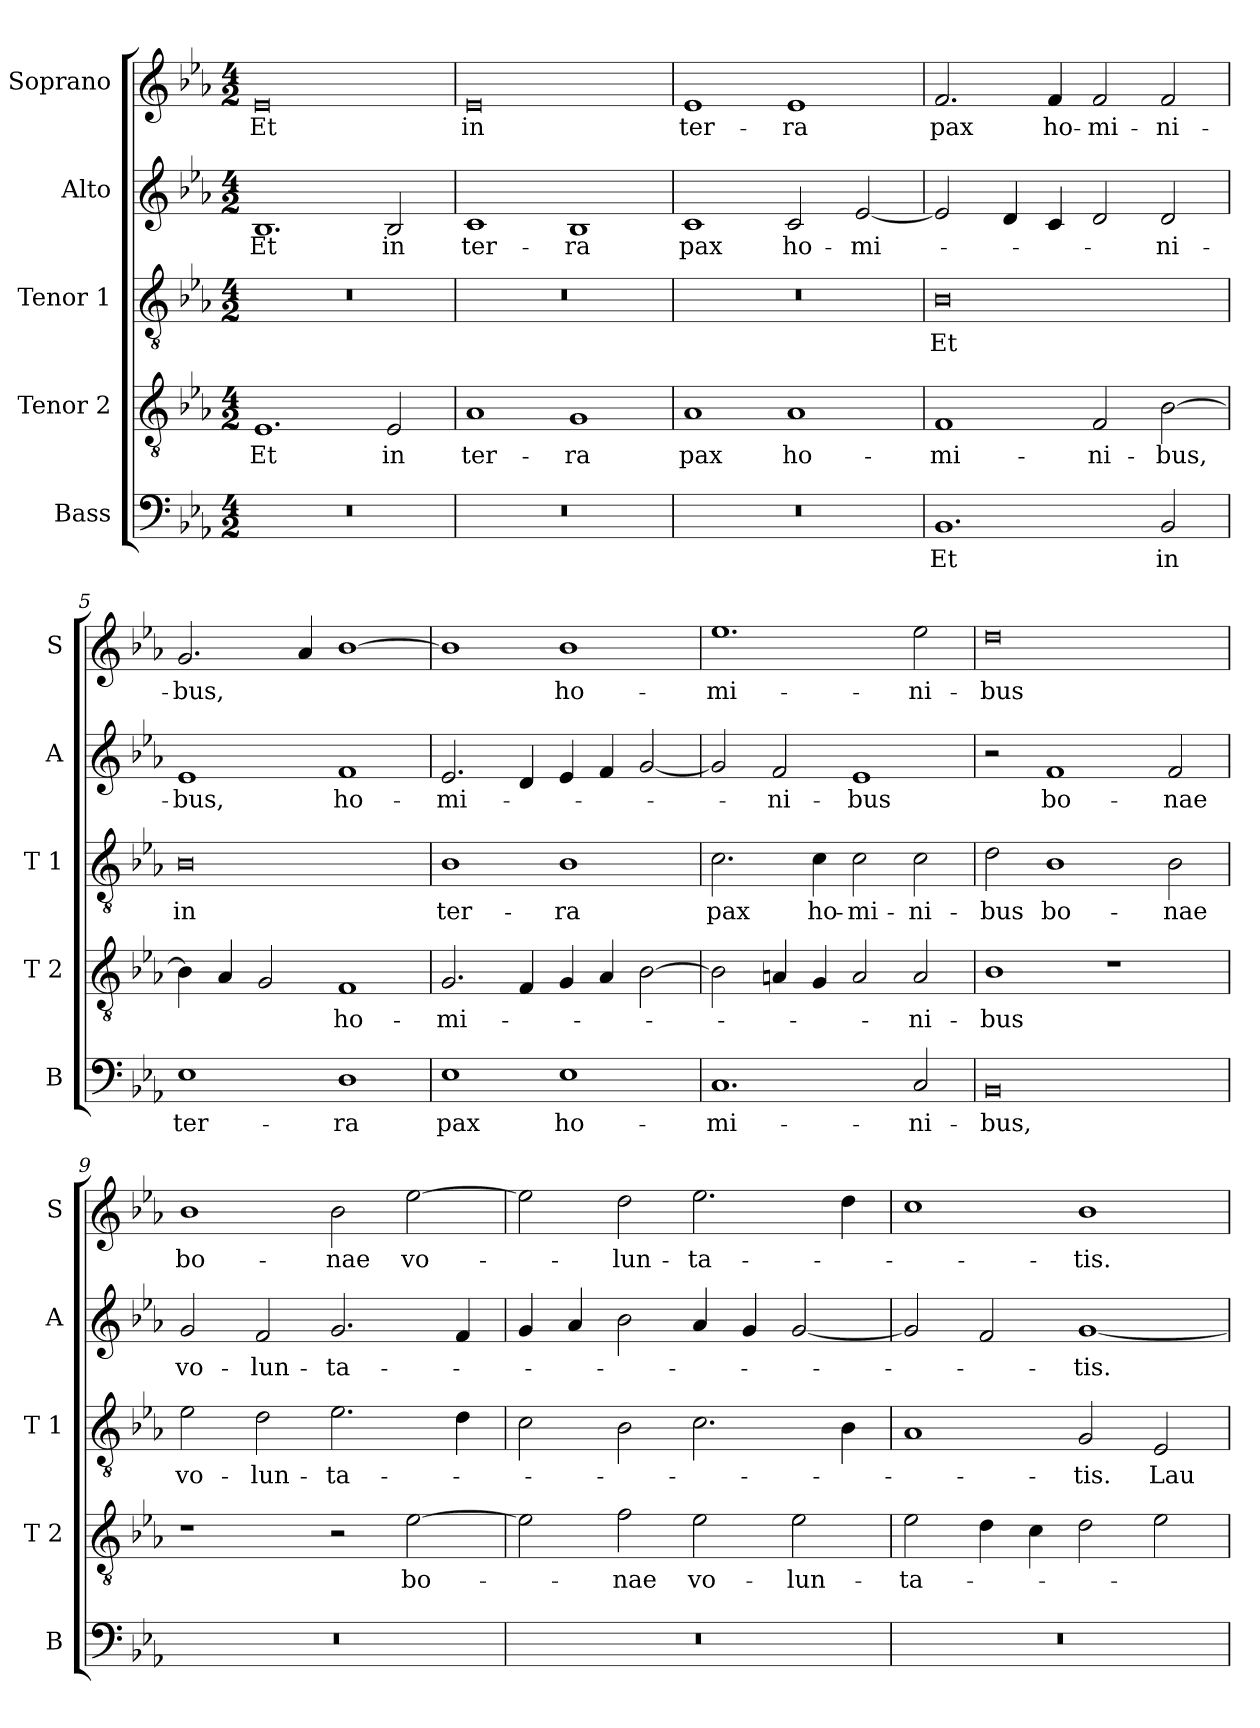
**kern	**text	**kern	**text	**kern	**text	**kern	**text	**kern	**text
*part5	*part5	*part4	*part4	*part3	*part3	*part2	*part2	*part1	*part1
*staff5	*staff5	*staff4	*staff4	*staff3	*staff3	*staff2	*staff2	*staff1	*staff1
*I"Bass	*	*I"Tenor 2	*	*I"Tenor 1	*	*I"Alto	*	*I"Soprano	*
*I'B	*	*I'T 2	*	*I'T 1	*	*I'A	*	*I'S	*
*clefF4	*	*clefGv2	*	*clefGv2	*	*clefG2	*	*clefG2	*
*k[b-e-a-]	*	*k[b-e-a-]	*	*k[b-e-a-]	*	*k[b-e-a-]	*	*k[b-e-a-]	*
*E-:	*	*E-:	*	*E-:	*	*E-:	*	*E-:	*
*M4/2	*	*M4/2	*	*M4/2	*	*M4/2	*	*M4/2	*
=1	=1	=1	=1	=1	=1	=1	=1	=1	=1
!	!	!	!LO:LY:b	!	!	!	!LO:LY:b	!	!LO:LY:b
0r	.	1.E-	Et	0r	.	1.B-	Et	0e-	Et
!	!	!	!LO:LY:b	!	!	!	!LO:LY:b	!	!
.	.	2E-/	in	.	.	2B-/	in	.	.
=2	=2	=2	=2	=2	=2	=2	=2	=2	=2
!	!	!	!LO:LY:b	!	!	!	!LO:LY:b	!	!LO:LY:b
0r	.	1A-	ter-	0r	.	1c	ter-	0e-	in
!	!	!	!LO:LY:b	!	!	!	!LO:LY:b	!	!
.	.	1G	-ra	.	.	1B-	-ra	.	.
=3	=3	=3	=3	=3	=3	=3	=3	=3	=3
!	!	!	!LO:LY:b	!	!	!	!LO:LY:b	!	!LO:LY:b
0r	.	1A-	pax	0r	.	1c	pax	1e-	ter-
!	!	!	!LO:LY:b	!	!	!	!LO:LY:b	!	!LO:LY:b
.	.	1A-	ho-	.	.	2c/	ho-	1e-	-ra
!	!	!	!	!	!	!	!LO:LY:b	!	!
.	.	.	.	.	.	[2e-/	-mi-	.	.
=4	=4	=4	=4	=4	=4	=4	=4	=4	=4
!	!LO:LY:b	!	!LO:LY:b	!	!LO:LY:b	!	!	!	!LO:LY:b
1.BB-	Et	1F	-mi-	0B-	Et	2e-/]	.	2.f/	pax
.	.	.	.	.	.	4d/	.	.	.
!	!	!	!	!	!	!	!	!	!LO:LY:b
.	.	.	.	.	.	4c/	.	4f/	ho-
!	!	!	!LO:LY:b	!	!	!	!	!	!LO:LY:b
.	.	2F/	-ni-	.	.	2d/	.	2f/	-mi-
!	!LO:LY:b	!	!LO:LY:b	!	!	!	!LO:LY:b	!	!LO:LY:b
2BB-/	in	[2B-\	-bus,	.	.	2d/	-ni-	2f/	-ni-
=5	=5	=5	=5	=5	=5	=5	=5	=5	=5
!	!LO:LY:b	!	!	!	!LO:LY:b	!	!LO:LY:b	!	!LO:LY:b
1E-	ter-	4B-\]	.	0B-	in	1e-	-bus,	2.g/	-bus,
.	.	4A-/	.	.	.	.	.	.	.
.	.	2G/	.	.	.	.	.	.	.
.	.	.	.	.	.	.	.	4a-/	.
!	!LO:LY:b	!	!LO:LY:b	!	!	!	!LO:LY:b	!	!
1D	-ra	1F	ho-	.	.	1f	ho-	[1b-	.
=6	=6	=6	=6	=6	=6	=6	=6	=6	=6
!	!LO:LY:b	!	!LO:LY:b	!	!LO:LY:b	!	!LO:LY:b	!	!
1E-	pax	2.G/	-mi-	1B-	ter-	2.e-/	-mi-	1b-]	.
.	.	4F/	.	.	.	4d/	.	.	.
!	!LO:LY:b	!	!	!	!LO:LY:b	!	!	!	!LO:LY:b
1E-	ho-	4G/	.	1B-	-ra	4e-/	.	1b-	ho-
.	.	4A-/	.	.	.	4f/	.	.	.
.	.	[2B-\	.	.	.	[2g/	.	.	.
!!LO:LB:g=z
=7	=7	=7	=7	=7	=7	=7	=7	=7	=7
!	!LO:LY:b	!	!	!	!LO:LY:b	!	!	!	!LO:LY:b
1.C	-mi-	2B-\]	.	2.c\	pax	2g/]	.	1.ee-	-mi-
!	!	!	!	!	!	!	!LO:LY:b	!	!
.	.	4An/	.	.	.	2f/	-ni-	.	.
!	!	!	!	!	!LO:LY:b	!	!	!	!
.	.	4G/	.	4c\	ho-	.	.	.	.
!	!	!	!	!	!LO:LY:b	!	!LO:LY:b	!	!
.	.	2A/	.	2c\	-mi-	1e-	-bus	.	.
!	!LO:LY:b	!	!LO:LY:b	!	!LO:LY:b	!	!	!	!LO:LY:b
2C/	-ni-	2A/	-ni-	2c\	-ni-	.	.	2ee-\	-ni-
=8	=8	=8	=8	=8	=8	=8	=8	=8	=8
!	!LO:LY:b	!	!LO:LY:b	!	!LO:LY:b	!	!	!	!LO:LY:b
0BB-	-bus,	1B-	-bus	2d\	-bus	2r	.	0dd	-bus
!	!	!	!	!	!LO:LY:b	!	!LO:LY:b	!	!
.	.	.	.	1B-	bo-	1f	bo-	.	.
.	.	1r	.	.	.	.	.	.	.
!	!	!	!	!	!LO:LY:b	!	!LO:LY:b	!	!
.	.	.	.	2B-\	-nae	2f/	-nae	.	.
=9	=9	=9	=9	=9	=9	=9	=9	=9	=9
!	!	!	!	!	!LO:LY:b	!	!LO:LY:b	!	!LO:LY:b
0r	.	1r	.	2e-\	vo-	2g/	vo-	1b-	bo-
!	!	!	!	!	!LO:LY:b	!	!LO:LY:b	!	!
.	.	.	.	2d\	-lun-	2f/	-lun-	.	.
!	!	!	!	!	!LO:LY:b	!	!LO:LY:b	!	!LO:LY:b
.	.	2r	.	2.e-\	-ta-	2.g/	-ta-	2b-\	-nae
!	!	!	!LO:LY:b	!	!	!	!	!	!LO:LY:b
.	.	[2e-\	bo-	.	.	.	.	[2ee-\	vo-
.	.	.	.	4d\	.	4f/	.	.	.
=10	=10	=10	=10	=10	=10	=10	=10	=10	=10
0r	.	2e-\]	.	2c\	.	4g/	.	2ee-\]	.
.	.	.	.	.	.	4a-/	.	.	.
!	!	!	!LO:LY:b	!	!	!	!	!	!LO:LY:b
.	.	2f\	-nae	2B-\	.	2b-\	.	2dd\	-lun-
!	!	!	!LO:LY:b	!	!	!	!	!	!LO:LY:b
.	.	2e-\	vo-	2.c\	.	4a-/	.	2.ee-\	-ta-
.	.	.	.	.	.	4g/	.	.	.
!	!	!	!LO:LY:b	!	!	!	!	!	!
.	.	2e-\	-lun-	.	.	[2g/	.	.	.
.	.	.	.	4B-\	.	.	.	4dd\	.
=11	=11	=11	=11	=11	=11	=11	=11	=11	=11
!	!	!	!LO:LY:b	!	!	!	!	!	!
0r	.	2e-\	-ta-	1A-	.	2g/]	.	1cc	.
.	.	4d\	.	.	.	2f/	.	.	.
.	.	4c\	.	.	.	.	.	.	.
!	!	!	!	!	!LO:LY:b	!	!LO:LY:b	!	!LO:LY:b
.	.	2d\	.	2G/	-tis.	[1g	-tis.	1b-	-tis.
!	!	!	!	!	!LO:LY:b	!	!	!	!
.	.	2e-\	.	2E-/	Lau-	.	.	.	.
=	=	=	=	=	=	=	=	=	=
*-	*-	*-	*-	*-	*-	*-	*-	*-	*-
